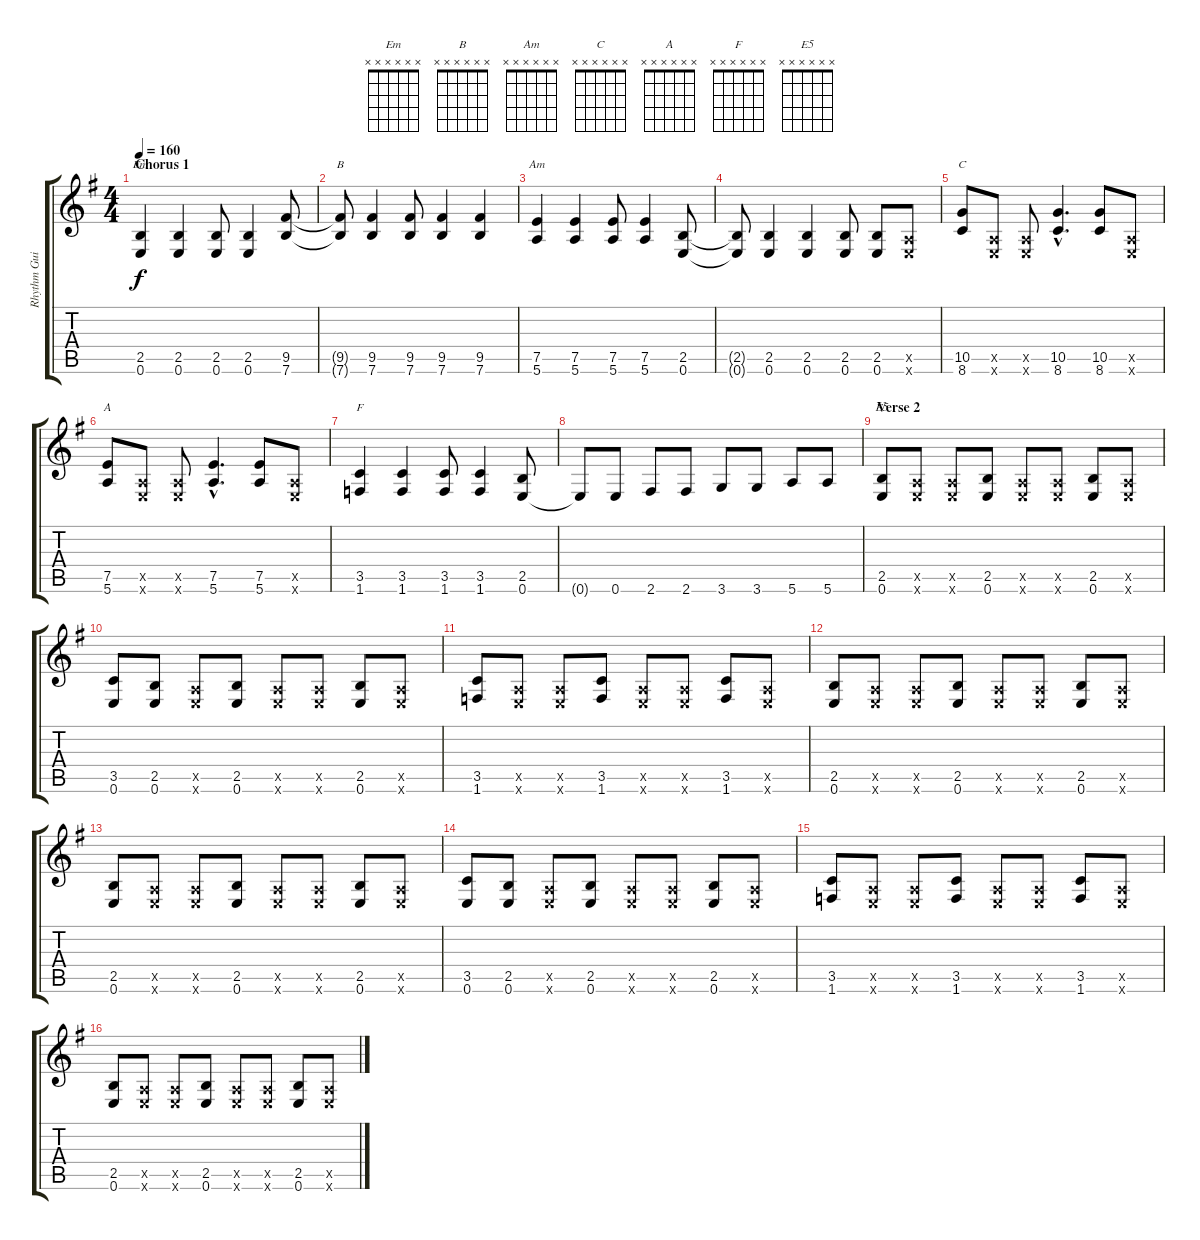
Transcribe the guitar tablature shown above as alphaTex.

\track ("Rhythm Guitar (Shahram Sherbaf)" "Rhythm Gui") {instrument overdrivenguitar}
\staff {score tabs}
\tuning (E4 B3 G3 D3 A2 E2) {hide}
\chord ("Em" x x x x x x)
\chord ("B" x x x x x x)
\chord ("Am" x x x x x x)
\chord ("C" x x x x x x)
\chord ("A" x x x x x x)
\chord ("F" x x x x x x)
\chord ("E5" x x x x x x)
\ts (4 4)
\section ("" "Chorus 1")
\tempo 160
\clef g2
\ks eminor
(2.5 0.6).4{ch "Em" dy f} (2.5 0.6).4 (2.5 0.6).8 (2.5 0.6).4 (9.5 7.6).8 |
(9.5{t} 7.6{t}).8{ch "B"} (9.5 7.6).4 (9.5 7.6).8 (9.5 7.6).4 (9.5 7.6).4 |
(7.5 5.6).4{ch "Am"} (7.5 5.6).4 (7.5 5.6).8 (7.5 5.6).4 (2.5 0.6).8 |
(2.5{t} 0.6{t}).8 (2.5 0.6).4 (2.5 0.6).4 (2.5 0.6).8 (2.5 0.6).8 (0.5{x} 0.6{x}).8 |
(10.5 8.6).8{ch "C"} (0.5{x} 0.6{x}).8 (0.5{x} 0.6{x}).8 (10.5{hac} 8.6{hac}).4{d} (10.5 8.6).8 (0.5{x} 0.6{x}).8 |
(7.5 5.6).8{ch "A"} (0.5{x} 0.6{x}).8 (0.5{x} 0.6{x}).8 (7.5{hac} 5.6{hac}).4{d} (7.5 5.6).8 (0.5{x} 0.6{x}).8 |
(3.5 1.6).4{ch "F"} (3.5 1.6).4 (3.5 1.6).8 (3.5 1.6).4 (2.5 0.6).8 |
0.6{t}.8 0.6.8 2.6.8 2.6.8 3.6.8 3.6.8 5.6.8 5.6.8 |
\section ("" "Verse 2")
(2.5 0.6).8{ch "E5"} (0.5{x} 0.6{x}).8 (0.5{x} 0.6{x}).8 (2.5 0.6).8 (0.5{x} 0.6{x}).8 (0.5{x} 0.6{x}).8 (2.5 0.6).8 (0.5{x} 0.6{x}).8 |
(3.5 0.6).8 (2.5 0.6).8 (0.5{x} 0.6{x}).8 (2.5 0.6).8 (0.5{x} 0.6{x}).8 (0.5{x} 0.6{x}).8 (2.5 0.6).8 (0.5{x} 0.6{x}).8 |
(3.5 1.6).8 (0.5{x} 0.6{x}).8 (0.5{x} 0.6{x}).8 (3.5 1.6).8 (0.5{x} 0.6{x}).8 (0.5{x} 0.6{x}).8 (3.5 1.6).8 (0.5{x} 0.6{x}).8 |
(2.5 0.6).8 (0.5{x} 0.6{x}).8 (0.5{x} 0.6{x}).8 (2.5 0.6).8 (0.5{x} 0.6{x}).8 (0.5{x} 0.6{x}).8 (2.5 0.6).8 (0.5{x} 0.6{x}).8 |
(2.5 0.6).8 (0.5{x} 0.6{x}).8 (0.5{x} 0.6{x}).8 (2.5 0.6).8 (0.5{x} 0.6{x}).8 (0.5{x} 0.6{x}).8 (2.5 0.6).8 (0.5{x} 0.6{x}).8 |
(3.5 0.6).8 (2.5 0.6).8 (0.5{x} 0.6{x}).8 (2.5 0.6).8 (0.5{x} 0.6{x}).8 (0.5{x} 0.6{x}).8 (2.5 0.6).8 (0.5{x} 0.6{x}).8 |
(3.5 1.6).8 (0.5{x} 0.6{x}).8 (0.5{x} 0.6{x}).8 (3.5 1.6).8 (0.5{x} 0.6{x}).8 (0.5{x} 0.6{x}).8 (3.5 1.6).8 (0.5{x} 0.6{x}).8 |
(2.5 0.6).8 (0.5{x} 0.6{x}).8 (0.5{x} 0.6{x}).8 (2.5 0.6).8 (0.5{x} 0.6{x}).8 (0.5{x} 0.6{x}).8 (2.5 0.6).8 (0.5{x} 0.6{x}).8
